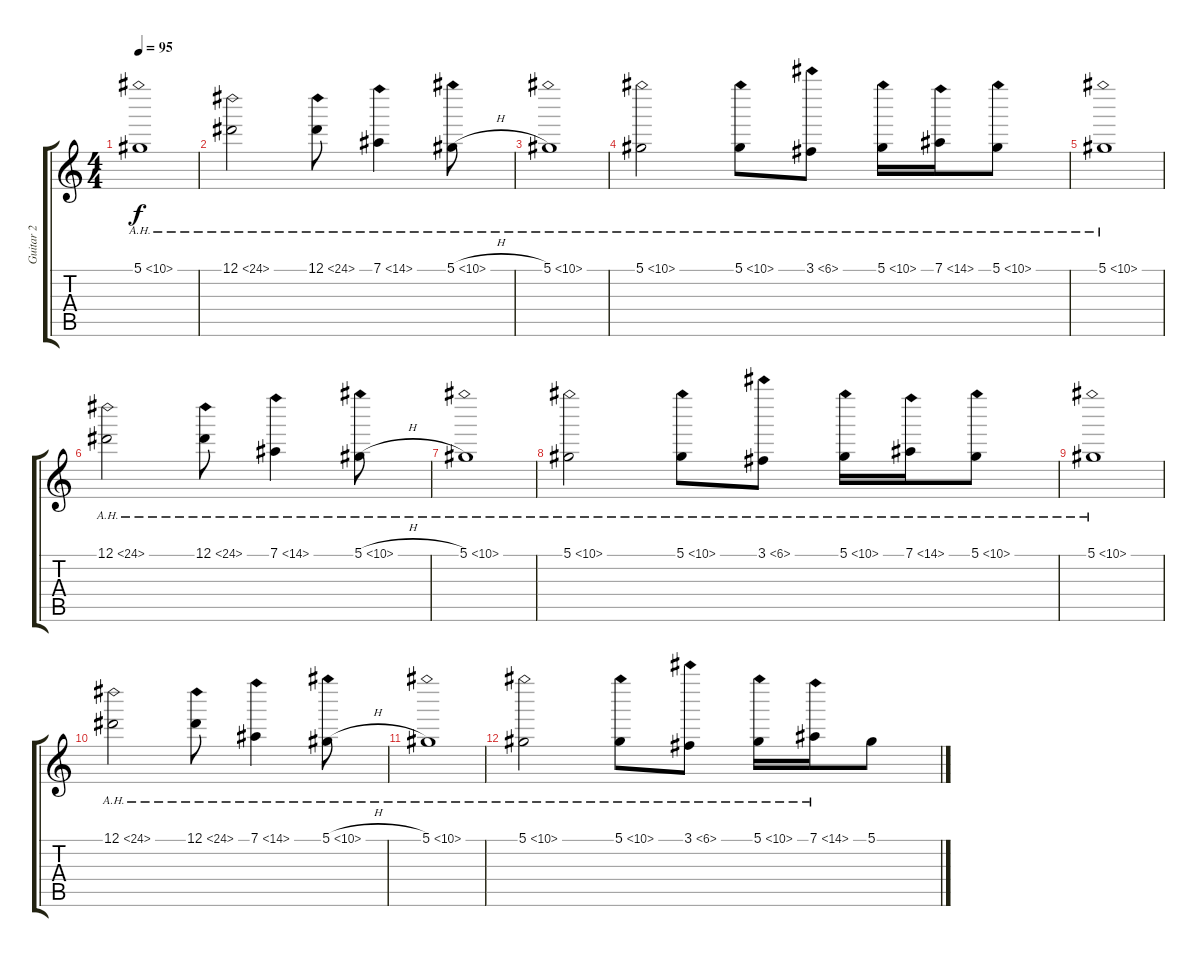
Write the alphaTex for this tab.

\track ("Guitar 2" "Guitar 2") {instrument overdrivenguitar}
\staff {score tabs}
\tuning (Eb4 Bb3 Gb3 Db3 Ab2 Db2) {hide}
\ts (4 4)
\tempo 95
\clef g2
\ks c
5.1{ah 5}.1{dy f} |
12.1{ah 12}.2 12.1{ah 12}.8 7.1{ah 7}.4 5.1{ah 5 h}.8 |
5.1{ah 5}.1 |
5.1{ah 5}.2 5.1{ah 5}.8 3.1{ah 3}.8 5.1{ah 5}.16 7.1{ah 7}.16 5.1{ah 5}.8 |
5.1{ah 5}.1 |
12.1{ah 12}.2 12.1{ah 12}.8 7.1{ah 7}.4 5.1{ah 5 h}.8 |
5.1{ah 5}.1 |
5.1{ah 5}.2 5.1{ah 5}.8 3.1{ah 3}.8 5.1{ah 5}.16 7.1{ah 7}.16 5.1{ah 5}.8 |
5.1{ah 5}.1 |
12.1{ah 12}.2 12.1{ah 12}.8 7.1{ah 7}.4 5.1{ah 5 h}.8 |
5.1{ah 5}.1 |
5.1{ah 5}.2 5.1{ah 5}.8 3.1{ah 3}.8 5.1{ah 5}.16 7.1{ah 7}.16 5.1.8
